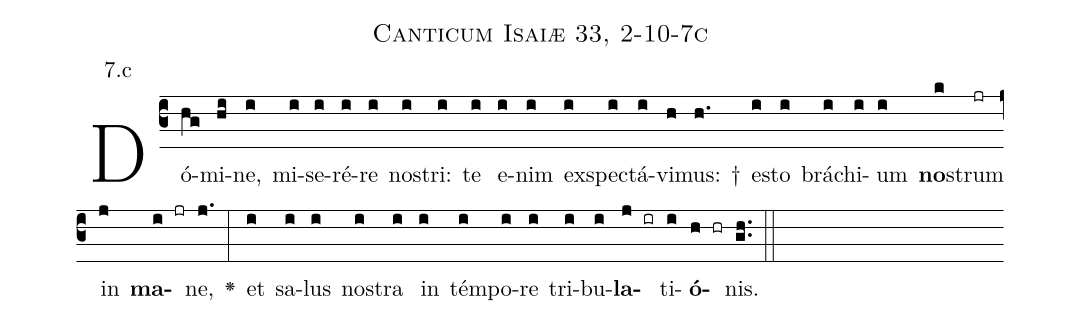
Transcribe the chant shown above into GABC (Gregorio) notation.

name: Canticum Isaiæ 33, 2-10-7c;
annotation: 7.c;
%%
(c3)Dó(hg)mi(hi)ne,(i) mi(i)se(i)ré(i)re(i) no(i)stri:(i) te(i) e(i)nim(i) ex(i)spe(i)ctá(i)vi(h)mus: †(h.) e(i)sto(i) brá(i)chi(i)um(i) <b>no</b>(k)strum(jr) in(j) <b>ma</b>(i jr)ne,(j.) <v>\greheightstar</v>(:) et(i) sa(i)lus(i) no(i)stra(i) in(i) tém(i)po(i)re(i) tri(i)bu(i)<b>la</b>(j ir)ti(i)<b>ó</b>(h hr)nis.(gh..) (::)


%E(i) u(i) o(j) u(i) a(h) e.(gh..) (::)
